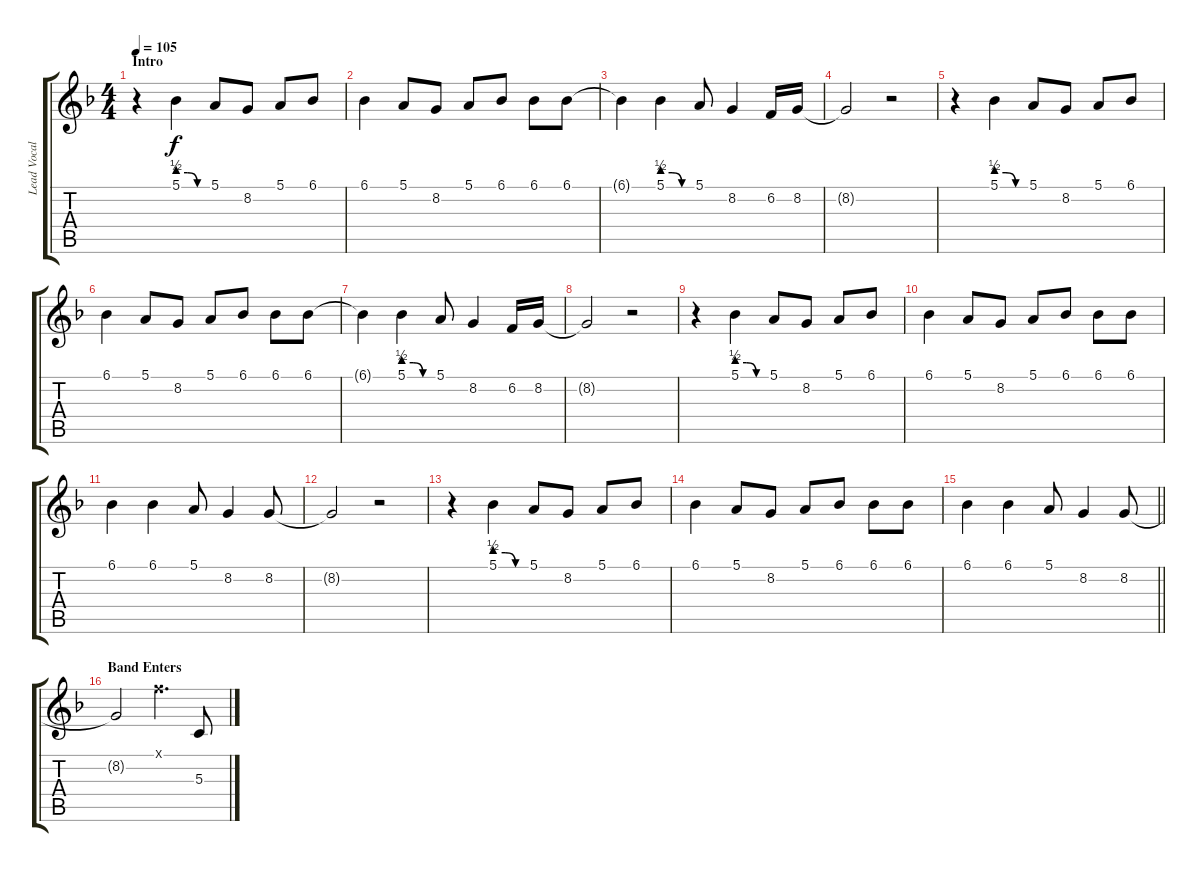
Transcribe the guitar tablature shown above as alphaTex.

\track ("Lead Vocal" "Lead Vocal") {instrument lead6voice}
\staff {score tabs}
\tuning (E4 B3 G3 D3 A2 E2) {hide}
\ts (4 4)
\section ("" "Intro")
\tempo 105
\clef g2
\ks f
r.4{dy f instrument lead6voice} 5.1{be (custom 0 2 20 2 40 0 60 0)}.4 5.1.8 8.2.8 5.1.8 6.1.8 |
6.1.4 5.1.8 8.2.8 5.1.8 6.1.8 6.1.8 6.1.8 |
6.1{t}.4 5.1{be (custom 0 2 20 2 40 0 60 0)}.4 5.1.8 8.2.4 6.2.16 8.2.16 |
8.2{t}.2 r.2 |
r.4 5.1{be (custom 0 2 20 2 40 0 60 0)}.4 5.1.8 8.2.8 5.1.8 6.1.8 |
6.1.4 5.1.8 8.2.8 5.1.8 6.1.8 6.1.8 6.1.8 |
6.1{t}.4 5.1{be (custom 0 2 20 2 40 0 60 0)}.4 5.1.8 8.2.4 6.2.16 8.2.16 |
8.2{t}.2 r.2 |
r.4 5.1{be (custom 0 2 20 2 40 0 60 0)}.4 5.1.8 8.2.8 5.1.8 6.1.8 |
6.1.4 5.1.8 8.2.8 5.1.8 6.1.8 6.1.8 6.1.8 |
6.1.4 6.1.4 5.1.8 8.2.4 8.2.8 |
8.2{t}.2 r.2 |
r.4 5.1{be (custom 0 2 20 2 40 0 60 0)}.4 5.1.8 8.2.8 5.1.8 6.1.8 |
6.1.4 5.1.8 8.2.8 5.1.8 6.1.8 6.1.8 6.1.8 |
\barLineRight lightlight
6.1.4 6.1.4 5.1.8 8.2.4 8.2.8 |
\section ("" "Band Enters")
8.2{t}.2 13.1{x}.4{d} 5.3.8
